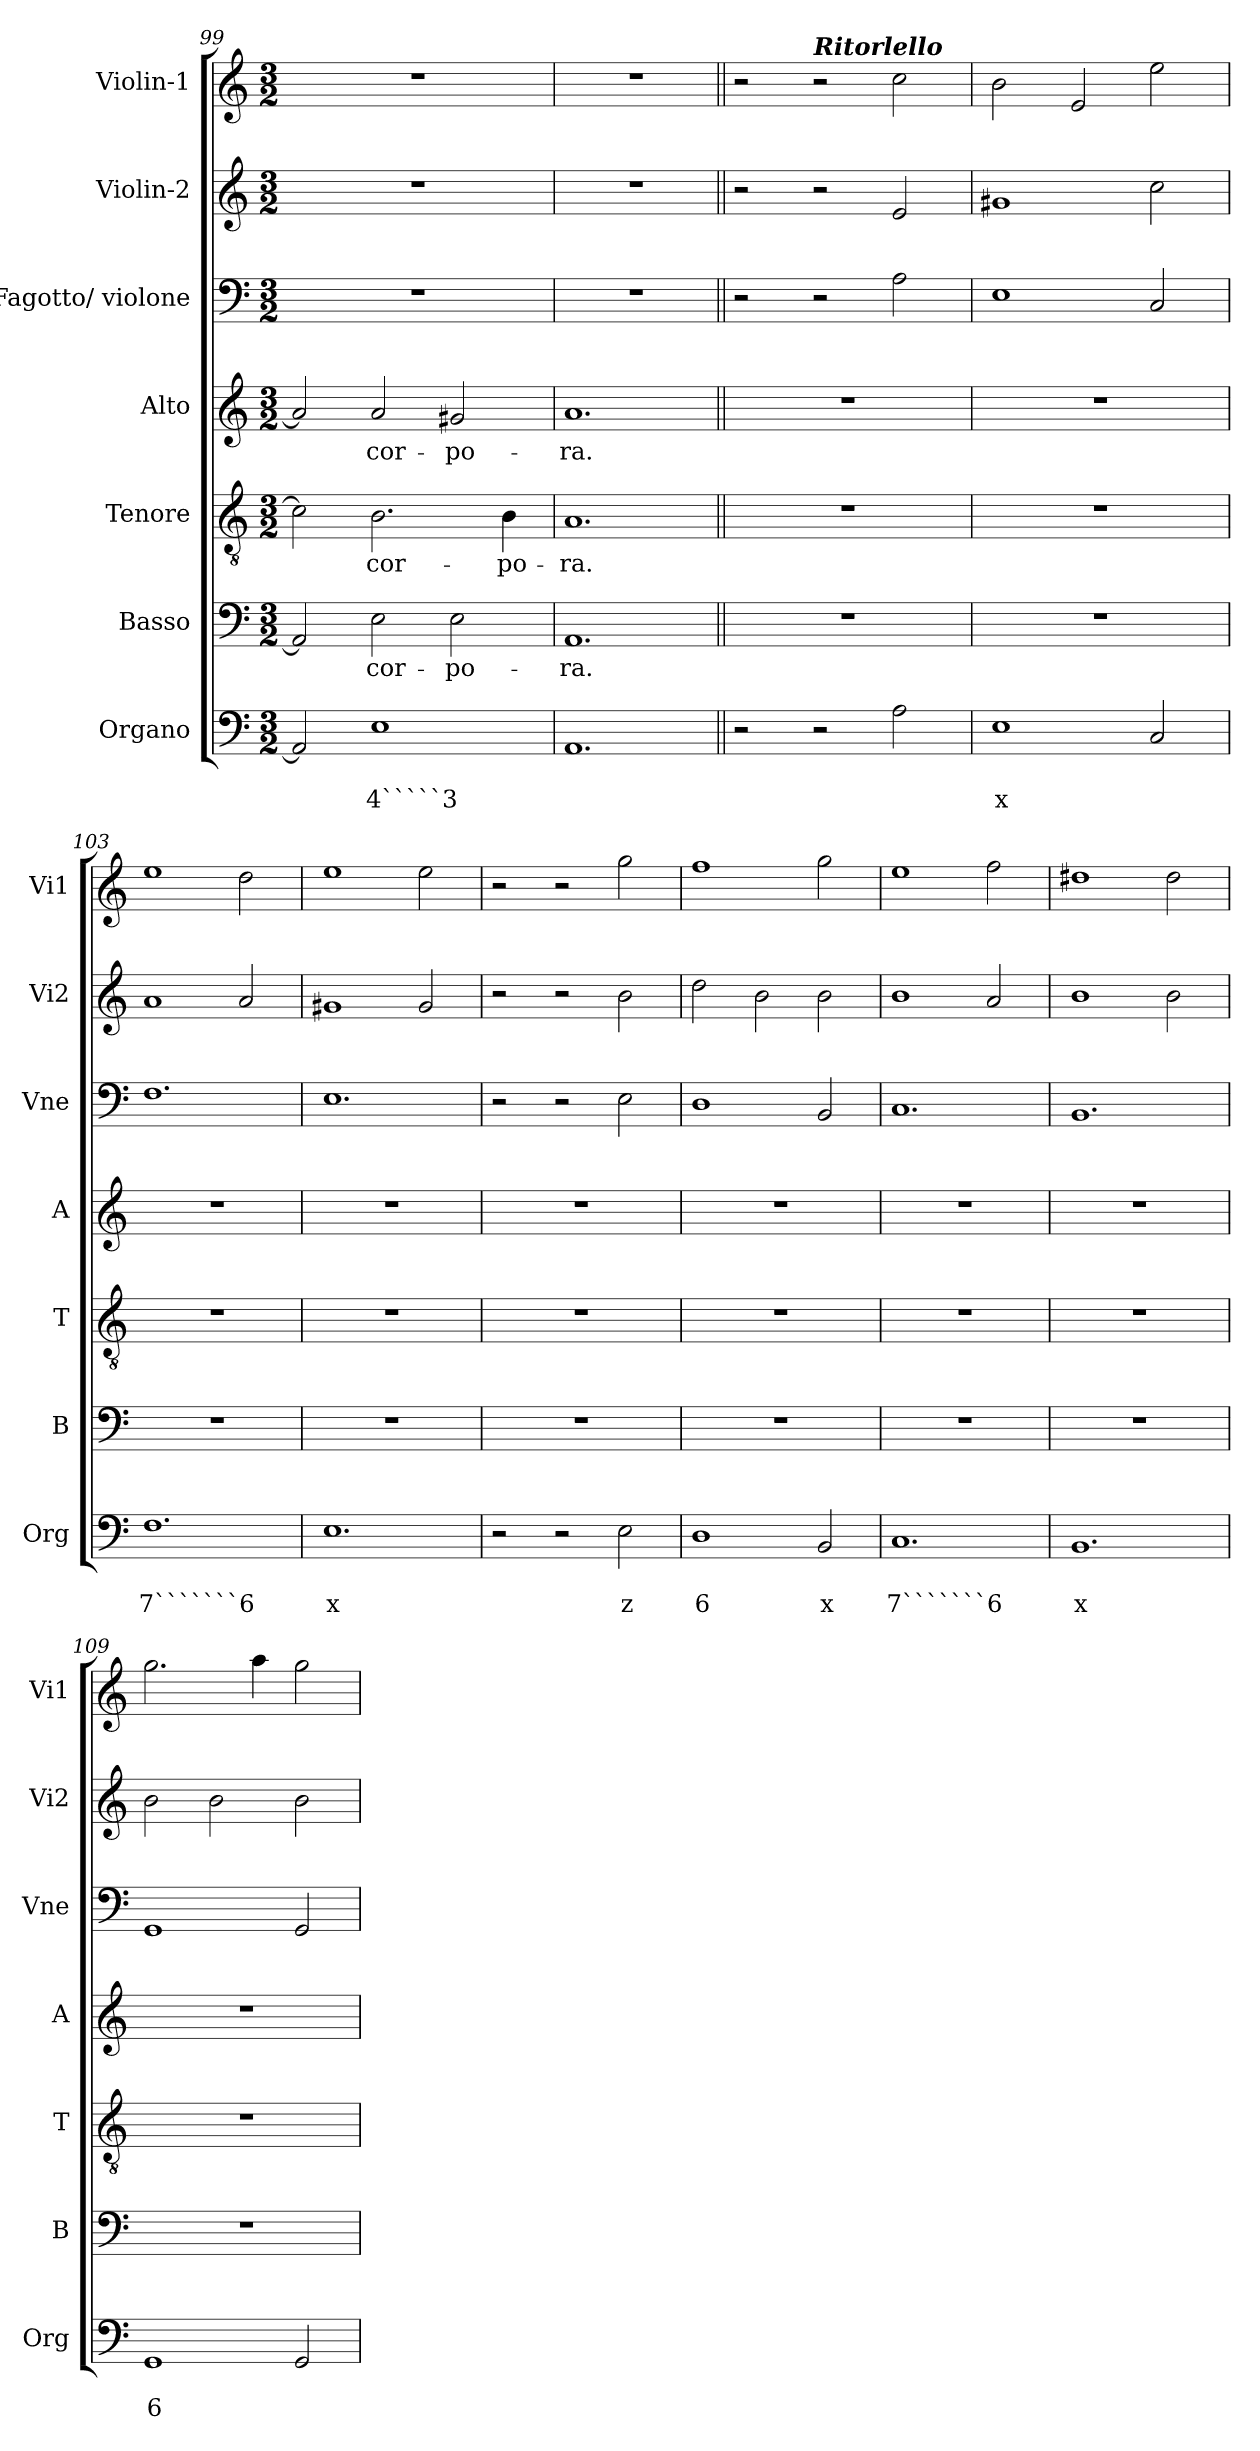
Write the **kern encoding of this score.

**kern	**text	**text	**kern	**text	**kern	**text	**kern	**text	**kern	**kern	**kern
*part7	*part7	*part7	*part6	*part6	*part5	*part5	*part4	*part4	*part3	*part2	*part1
*staff7	*staff7	*staff7	*staff6	*staff6	*staff5	*staff5	*staff4	*staff4	*staff3	*staff2	*staff1
*I"Organo	*	*	*I"Basso	*	*I"Tenore	*	*I"Alto	*	*I"Fagotto/ violone	*I"Violin-2	*I"Violin-1
*I'Org	*	*	*I'B	*	*I'T	*	*I'A	*	*I'Vne	*I'Vi2	*I'Vi1
*clefF4	*	*	*clefF4	*	*clefGv2	*	*clefG2	*	*clefF4	*clefG2	*clefG2
*k[]	*	*	*k[]	*	*k[]	*	*k[]	*	*k[]	*k[]	*k[]
*C:	*	*	*C:	*	*C:	*	*C:	*	*C:	*C:	*C:
*M3/2	*	*	*M3/2	*	*M3/2	*	*M3/2	*	*M3/2	*M3/2	*M3/2
=99	=99	=99	=99	=99	=99	=99	=99	=99	=99	=99	=99
2AA/]	.	.	2AA/]	.	2c\]	.	2a/]	.	1.r	1.r	1.r
!	!	!LO:LY:b	!	!LO:LY:b	!	!LO:LY:b	!	!LO:LY:b	!	!	!
1E	.	4`````3	2E\	cor-	2.B\	cor-	2a/	cor-	.	.	.
!	!	!	!	!LO:LY:b	!	!	!	!LO:LY:b	!	!	!
.	.	.	2E\	-po-	.	.	2g#X/	-po-	.	.	.
!	!	!	!	!	!	!LO:LY:b	!	!	!	!	!
.	.	.	.	.	4B\	-po-	.	.	.	.	.
=100	=100	=100	=100	=100	=100	=100	=100	=100	=100	=100	=100
!	!	!	!	!LO:LY:b	!	!LO:LY:b	!	!LO:LY:b	!	!	!
1.AA	.	.	1.AA	-ra.	1.A	-ra.	1.a	-ra.	1.r	1.r	1.r
!!LO:PB:g=z
=101||	=101||	=101||	=101||	=101||	=101||	=101||	=101||	=101||	=101||	=101||	=101||
2r	.	.	1.r	.	1.r	.	1.r	.	2r	2r	2r
!	!	!	!	!	!	!	!	!	!	!	!LO:TX:a:Bi:t=Ritorlello
2r	.	.	.	.	.	.	.	.	2r	2r	2r
2A\	.	.	.	.	.	.	.	.	2A\	2e/	2cc\
=102	=102	=102	=102	=102	=102	=102	=102	=102	=102	=102	=102
!	!	!LO:LY:b	!	!	!	!	!	!	!	!	!
1E	.	x	1.r	.	1.r	.	1.r	.	1E	1g#X	2b\
.	.	.	.	.	.	.	.	.	.	.	2e/
2C/	.	.	.	.	.	.	.	.	2C/	2cc\	2ee\
=103	=103	=103	=103	=103	=103	=103	=103	=103	=103	=103	=103
!	!	!LO:LY:b	!	!	!	!	!	!	!	!	!
1.F	.	7```````6	1.r	.	1.r	.	1.r	.	1.F	1a	1ee
.	.	.	.	.	.	.	.	.	.	2a/	2dd\
=104	=104	=104	=104	=104	=104	=104	=104	=104	=104	=104	=104
!	!	!LO:LY:b	!	!	!	!	!	!	!	!	!
1.E	.	x	1.r	.	1.r	.	1.r	.	1.E	1g#X	1ee
.	.	.	.	.	.	.	.	.	.	2g#/	2ee\
=105	=105	=105	=105	=105	=105	=105	=105	=105	=105	=105	=105
2r	.	.	1.r	.	1.r	.	1.r	.	2r	2r	2r
2r	.	.	.	.	.	.	.	.	2r	2r	2r
!	!	!LO:LY:b	!	!	!	!	!	!	!	!	!
2E\	.	z	.	.	.	.	.	.	2E\	2b\	2gg\
=106	=106	=106	=106	=106	=106	=106	=106	=106	=106	=106	=106
!	!	!LO:LY:b	!	!	!	!	!	!	!	!	!
1D	.	6	1.r	.	1.r	.	1.r	.	1D	2dd\	1ff
.	.	.	.	.	.	.	.	.	.	2b\	.
!	!	!LO:LY:b	!	!	!	!	!	!	!	!	!
2BB/	.	x	.	.	.	.	.	.	2BB/	2b\	2gg\
=107	=107	=107	=107	=107	=107	=107	=107	=107	=107	=107	=107
!	!	!LO:LY:b	!	!	!	!	!	!	!	!	!
1.C	.	7```````6	1.r	.	1.r	.	1.r	.	1.C	1b	1ee
.	.	.	.	.	.	.	.	.	.	2a/	2ff\
=108	=108	=108	=108	=108	=108	=108	=108	=108	=108	=108	=108
!	!	!LO:LY:b	!	!	!	!	!	!	!	!	!
1.BB	.	x	1.r	.	1.r	.	1.r	.	1.BB	1b	1dd#X
.	.	.	.	.	.	.	.	.	.	2b\	2dd#\
!!LO:LB:g=z
=109	=109	=109	=109	=109	=109	=109	=109	=109	=109	=109	=109
!	!	!LO:LY:b	!	!	!	!	!	!	!	!	!
1GG	.	6	1.r	.	1.r	.	1.r	.	1GG	2b\	2.gg\
.	.	.	.	.	.	.	.	.	.	2b\	.
.	.	.	.	.	.	.	.	.	.	.	4aa\
2GG/	.	.	.	.	.	.	.	.	2GG/	2b\	2gg\
=	=	=	=	=	=	=	=	=	=	=	=
*-	*-	*-	*-	*-	*-	*-	*-	*-	*-	*-	*-
